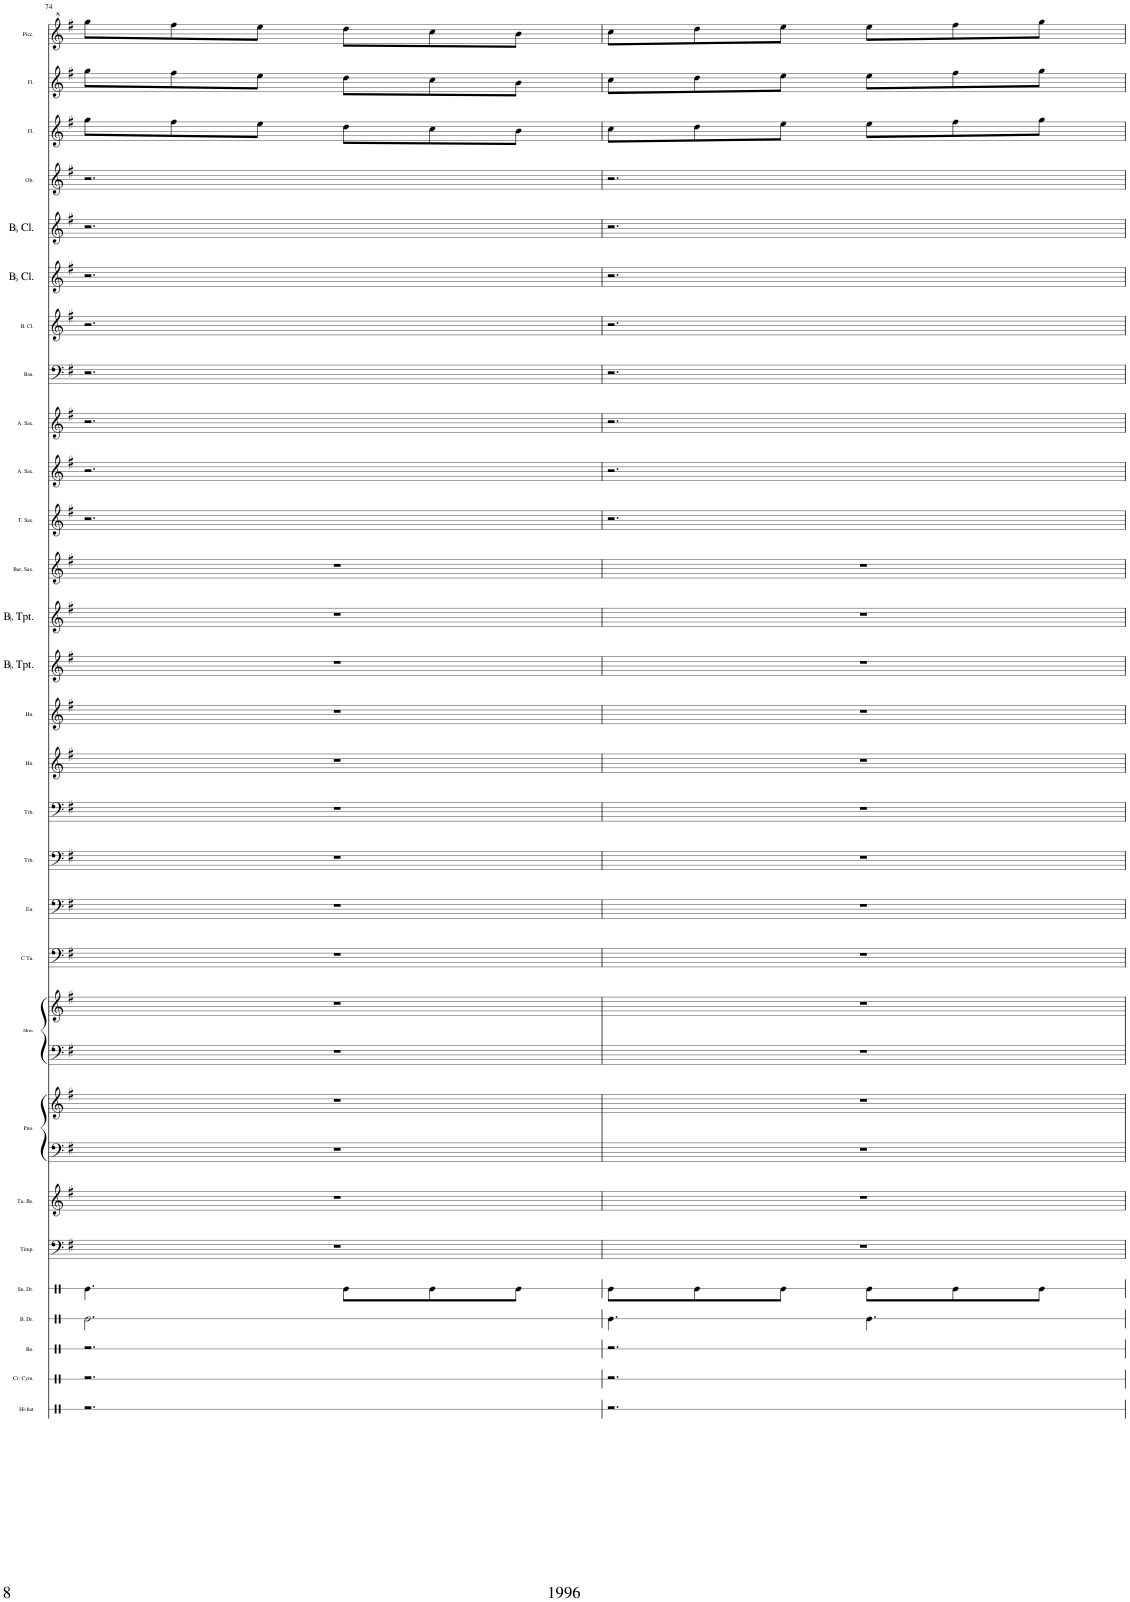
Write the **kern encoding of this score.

**kern	**kern	**kern	**kern	**kern	**kern	**kern	**kern	**kern	**kern	**kern	**kern	**kern	**kern	**kern	**kern	**kern	**kern	**kern	**kern	**kern	**kern	**kern	**kern	**kern	**kern	**kern	**kern	**kern	**kern	**kern
*part29	*part28	*part27	*part26	*part25	*part24	*part23	*part22	*part22	*part21	*part21	*part20	*part19	*part18	*part17	*part16	*part15	*part14	*part13	*part12	*part11	*part10	*part9	*part8	*part7	*part6	*part5	*part4	*part3	*part2	*part1
*staff31	*staff30	*staff29	*staff28	*staff27	*staff26	*staff25	*staff24	*staff23	*staff22	*staff21	*staff20	*staff19	*staff18	*staff17	*staff16	*staff15	*staff14	*staff13	*staff12	*staff11	*staff10	*staff9	*staff8	*staff7	*staff6	*staff5	*staff4	*staff3	*staff2	*staff1
*I"Hi-hat	*I"Crash Cymbal	*I"Bongos	*I"Bass Drum	*I"Snare Drum	*I"Timpani	*I"Tubular Bells	*I"Piano	*	*I"Marimba	*	*I"C Tuba	*I"Euphonium	*I"Trombone	*I"Trombone	*I"Horn	*I"Horn	*I"BaccidentalFlat Trumpet	*I"BaccidentalFlat Trumpet	*I"Baritone Saxophone	*I"Tenor Saxophone	*I"Alto Saxophone	*I"Alto Saxophone	*I"Bassoon	*I"Bass Clarinet	*I"BaccidentalFlat Clarinet	*I"BaccidentalFlat Clarinet	*I"Oboe	*I"Flute	*I"Flute	*I"Piccolo
*I'Hi-hat	*I'Cr. Cym.	*I'Bo.	*I'B. Dr.	*I'Sn. Dr.	*I'Timp.	*I'Tu. Be.	*I'Pno.	*	*I'Mrm.	*	*I'C Tu.	*I'Eu.	*I'Trb.	*I'Trb.	*I'Hn.	*I'Hn.	*I'BaccidentalFlat Tpt.	*I'BaccidentalFlat Tpt.	*I'Bar. Sax.	*I'T. Sax.	*I'A. Sax.	*I'A. Sax.	*I'Bsn.	*I'B. Cl.	*I'BaccidentalFlat Cl.	*I'BaccidentalFlat Cl.	*I'Ob.	*I'Fl.	*I'Fl.	*I'Picc.
!!LO:PB:g=z
*clefX	*clefX	*clefX	*clefX	*clefX	*clefF4	*clefG2	*clefF4	*clefG2	*clefF4	*clefG2	*clefF4	*clefF4	*clefF4	*clefF4	*clefG2	*clefG2	*clefG2	*clefG2	*clefG2	*clefG2	*clefG2	*clefG2	*clefF4	*clefG2	*clefG2	*clefG2	*clefG2	*clefG2	*clefG2	*clefG^2
*	*	*	*	*	*	*	*	*	*	*	*	*	*	*	*ITrd4c7	*ITrd4c7	*ITrd1c2	*ITrd1c2	*ITrd12c21	*ITrd8c14	*ITrd5c9	*ITrd5c9	*	*ITrd8c14	*ITrd1c2	*ITrd1c2	*	*	*	*ITrd-7c-12
*k[]	*k[]	*k[]	*k[]	*k[]	*k[f#]	*k[f#]	*k[f#]	*k[f#]	*k[f#]	*k[f#]	*k[f#]	*k[f#]	*k[f#]	*k[f#]	*k[f#]	*k[f#]	*k[f#]	*k[f#]	*k[f#]	*k[f#]	*k[f#]	*k[f#]	*k[f#]	*k[f#]	*k[f#]	*k[f#]	*k[f#]	*k[f#]	*k[f#]	*k[f#]
*M6/8	*M6/8	*M6/8	*M6/8	*M6/8	*M6/8	*M6/8	*M6/8	*M6/8	*M6/8	*M6/8	*M6/8	*M6/8	*M6/8	*M6/8	*M6/8	*M6/8	*M6/8	*M6/8	*M6/8	*M6/8	*M6/8	*M6/8	*M6/8	*M6/8	*M6/8	*M6/8	*M6/8	*M6/8	*M6/8	*M6/8
=74	=74	=74	=74	=74	=74	=74	=74	=74	=74	=74	=74	=74	=74	=74	=74	=74	=74	=74	=74	=74	=74	=74	=74	=74	=74	=74	=74	=74	=74	=74
2.r	2.r	2.r	2.Re\	4.Re\	2.r	2.r	2.r	2.r	2.r	2.r	2.r	2.r	2.r	2.r	2.r	2.r	2.r	2.r	2.r	2.r	2.r	2.r	2.r	2.r	2.r	2.r	2.r	8gg\L	8gg\L	8ggg\L
.	.	.	.	.	.	.	.	.	.	.	.	.	.	.	.	.	.	.	.	.	.	.	.	.	.	.	.	8ff#\	8ff#\	8fff#\
.	.	.	.	.	.	.	.	.	.	.	.	.	.	.	.	.	.	.	.	.	.	.	.	.	.	.	.	8ee\J	8ee\J	8eee\J
.	.	.	.	8Re\L	.	.	.	.	.	.	.	.	.	.	.	.	.	.	.	.	.	.	.	.	.	.	.	8dd\L	8dd\L	8ddd\L
.	.	.	.	8Re\	.	.	.	.	.	.	.	.	.	.	.	.	.	.	.	.	.	.	.	.	.	.	.	8cc\	8cc\	8ccc\
.	.	.	.	8Re\J	.	.	.	.	.	.	.	.	.	.	.	.	.	.	.	.	.	.	.	.	.	.	.	8b\J	8b\J	8bb\J
=75	=75	=75	=75	=75	=75	=75	=75	=75	=75	=75	=75	=75	=75	=75	=75	=75	=75	=75	=75	=75	=75	=75	=75	=75	=75	=75	=75	=75	=75	=75
2.r	2.r	2.r	4.Re\	8Re\L	2.r	2.r	2.r	2.r	2.r	2.r	2.r	2.r	2.r	2.r	2.r	2.r	2.r	2.r	2.r	2.r	2.r	2.r	2.r	2.r	2.r	2.r	2.r	8cc\L	8cc\L	8ccc\L
.	.	.	.	8Re\	.	.	.	.	.	.	.	.	.	.	.	.	.	.	.	.	.	.	.	.	.	.	.	8dd\	8dd\	8ddd\
.	.	.	.	8Re\J	.	.	.	.	.	.	.	.	.	.	.	.	.	.	.	.	.	.	.	.	.	.	.	8ee\J	8ee\J	8eee\J
.	.	.	4.Re\	8Re\L	.	.	.	.	.	.	.	.	.	.	.	.	.	.	.	.	.	.	.	.	.	.	.	8ee\L	8ee\L	8eee\L
.	.	.	.	8Re\	.	.	.	.	.	.	.	.	.	.	.	.	.	.	.	.	.	.	.	.	.	.	.	8ff#\	8ff#\	8fff#\
.	.	.	.	8Re\J	.	.	.	.	.	.	.	.	.	.	.	.	.	.	.	.	.	.	.	.	.	.	.	8gg\J	8gg\J	8ggg\J
=	=	=	=	=	=	=	=	=	=	=	=	=	=	=	=	=	=	=	=	=	=	=	=	=	=	=	=	=	=	=
*-	*-	*-	*-	*-	*-	*-	*-	*-	*-	*-	*-	*-	*-	*-	*-	*-	*-	*-	*-	*-	*-	*-	*-	*-	*-	*-	*-	*-	*-	*-
